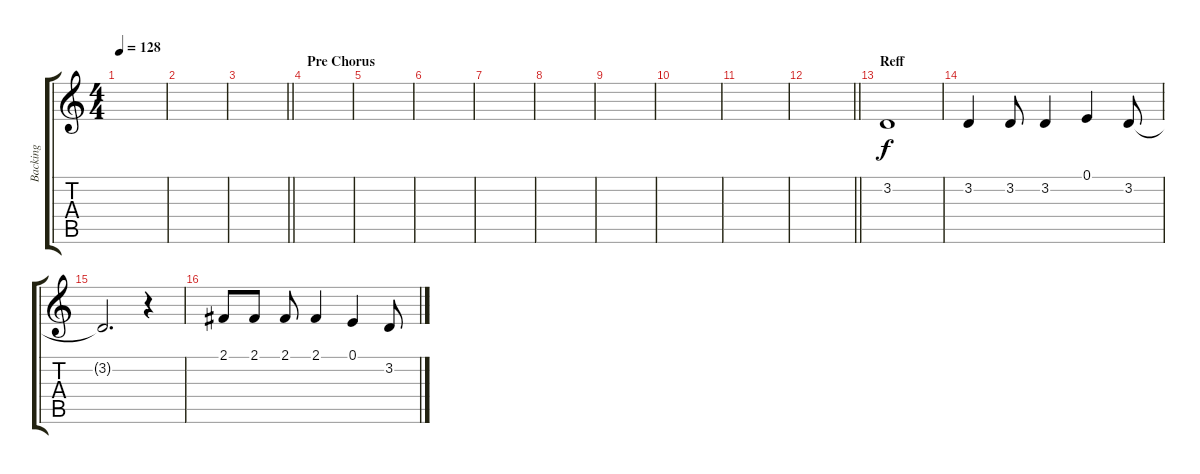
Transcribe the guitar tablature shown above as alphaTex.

\track ("Backing" "Backing") {instrument violin}
\staff {score tabs}
\tuning (E4 B3 G3 D3 A2 E2) {hide}
\ts (4 4)
\tempo 128
\clef g2
\ks c
|
|
\barLineRight lightlight
|
\section ("" "Pre Chorus")
|
|
|
|
|
|
|
|
\barLineRight lightlight
|
\section ("" "Reff")
3.2.1 |
3.2.4 3.2.8 3.2.4 0.1.4 3.2.8 |
3.2{t}.2{d} r.4 |
2.1.8 2.1.8 2.1.8 2.1.4 0.1.4 3.2.8
